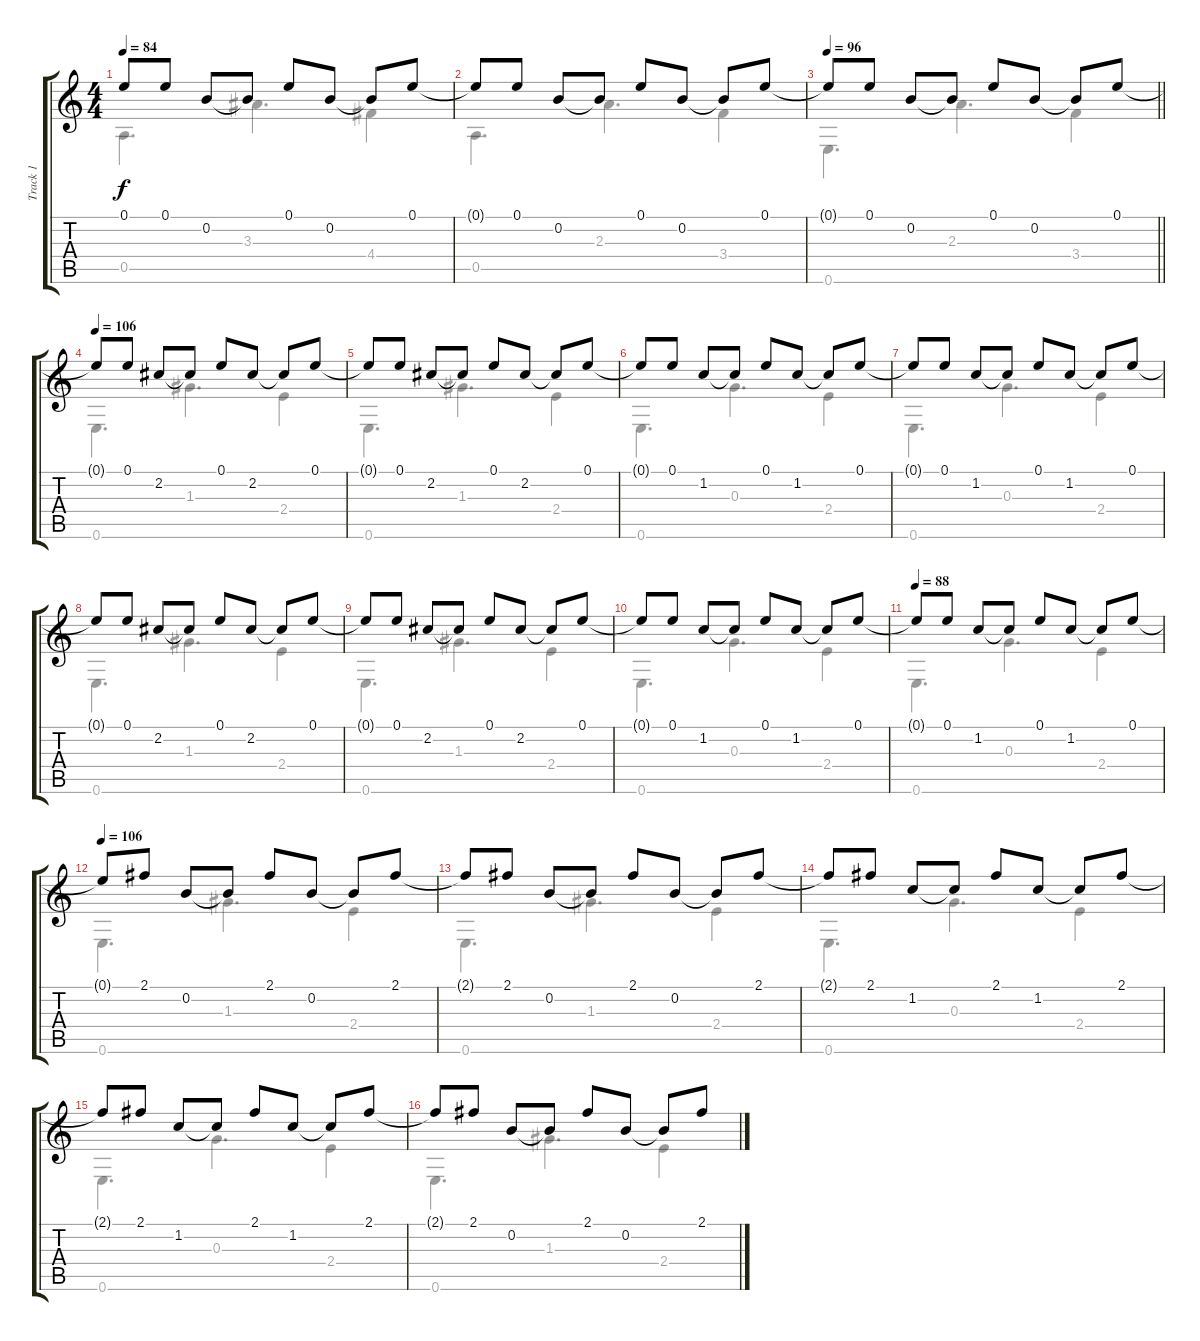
\track ("Track 1" "Track 1") {instrument acousticguitarsteel}
\staff {score tabs}
\tuning (E4 B3 G3 D3 A2 E2) {hide}
\voice
\ts (4 4)
\tempo 84
\clef g2
\ks c
0.1{t}.8{dy f} 0.1.8 0.2.8 0.2{t}.8 0.1.8 0.2.8 0.2{t}.8 0.1.8 |
0.1{t}.8 0.1.8 0.2.8 0.2{t}.8 0.1.8 0.2.8 0.2{t}.8 0.1.8 |
\tempo 96
\barLineRight lightlight
0.1{t}.8 0.1.8 0.2.8 0.2{t}.8 0.1.8 0.2.8 0.2{t}.8 0.1.8 |
\tempo 106
0.1{t}.8 0.1.8 2.2.8 2.2{t}.8 0.1.8 2.2.8 2.2{t}.8 0.1.8 |
0.1{t}.8 0.1.8 2.2.8 2.2{t}.8 0.1.8 2.2.8 2.2{t}.8 0.1.8 |
0.1{t}.8 0.1.8 1.2.8 1.2{t}.8 0.1.8 1.2.8 1.2{t}.8 0.1.8 |
0.1{t}.8 0.1.8 1.2.8 1.2{t}.8 0.1.8 1.2.8 1.2{t}.8 0.1.8 |
0.1{t}.8 0.1.8 2.2.8 2.2{t}.8 0.1.8 2.2.8 2.2{t}.8 0.1.8 |
0.1{t}.8 0.1.8 2.2.8 2.2{t}.8 0.1.8 2.2.8 2.2{t}.8 0.1.8 |
0.1{t}.8 0.1.8 1.2.8 1.2{t}.8 0.1.8 1.2.8 1.2{t}.8 0.1.8 |
\tempo 88
0.1{t}.8 0.1.8 1.2.8 1.2{t}.8 0.1.8 1.2.8 1.2{t}.8 0.1.8 |
\tempo 106
0.1{t}.8 2.1.8 0.2.8 0.2{t}.8 2.1.8 0.2.8 0.2{t}.8 2.1.8 |
2.1{t}.8 2.1.8 0.2.8 0.2{t}.8 2.1.8 0.2.8 0.2{t}.8 2.1.8 |
2.1{t}.8 2.1.8 1.2.8 1.2{t}.8 2.1.8 1.2.8 1.2{t}.8 2.1.8 |
2.1{t}.8 2.1.8 1.2.8 1.2{t}.8 2.1.8 1.2.8 1.2{t}.8 2.1.8 |
2.1{t}.8 2.1.8 0.2.8 0.2{t}.8 2.1.8 0.2.8 0.2{t}.8 2.1.8
\voice
\clef g2
\ottava regular
\simile none
\ks c
0.5.4{d dy f} 3.3.4{d} 4.4.4 |
0.5.4{d} 2.3.4{d} 3.4.4 |
\barLineRight lightlight
0.6.4{d} 2.3.4{d} 3.4.4 |
0.6.4{d} 1.3.4{d} 2.4.4 |
0.6.4{d} 1.3.4{d} 2.4.4 |
0.6.4{d} 0.3.4{d} 2.4.4 |
0.6.4{d} 0.3.4{d} 2.4.4 |
0.6.4{d} 1.3.4{d} 2.4.4 |
0.6.4{d} 1.3.4{d} 2.4.4 |
0.6.4{d} 0.3.4{d} 2.4.4 |
0.6.4{d} 0.3.4{d} 2.4.4 |
0.6.4{d} 1.3.4{d} 2.4.4 |
0.6.4{d} 1.3.4{d} 2.4.4 |
0.6.4{d} 0.3.4{d} 2.4.4 |
0.6.4{d} 0.3.4{d} 2.4.4 |
0.6.4{d} 1.3.4{d} 2.4.4
